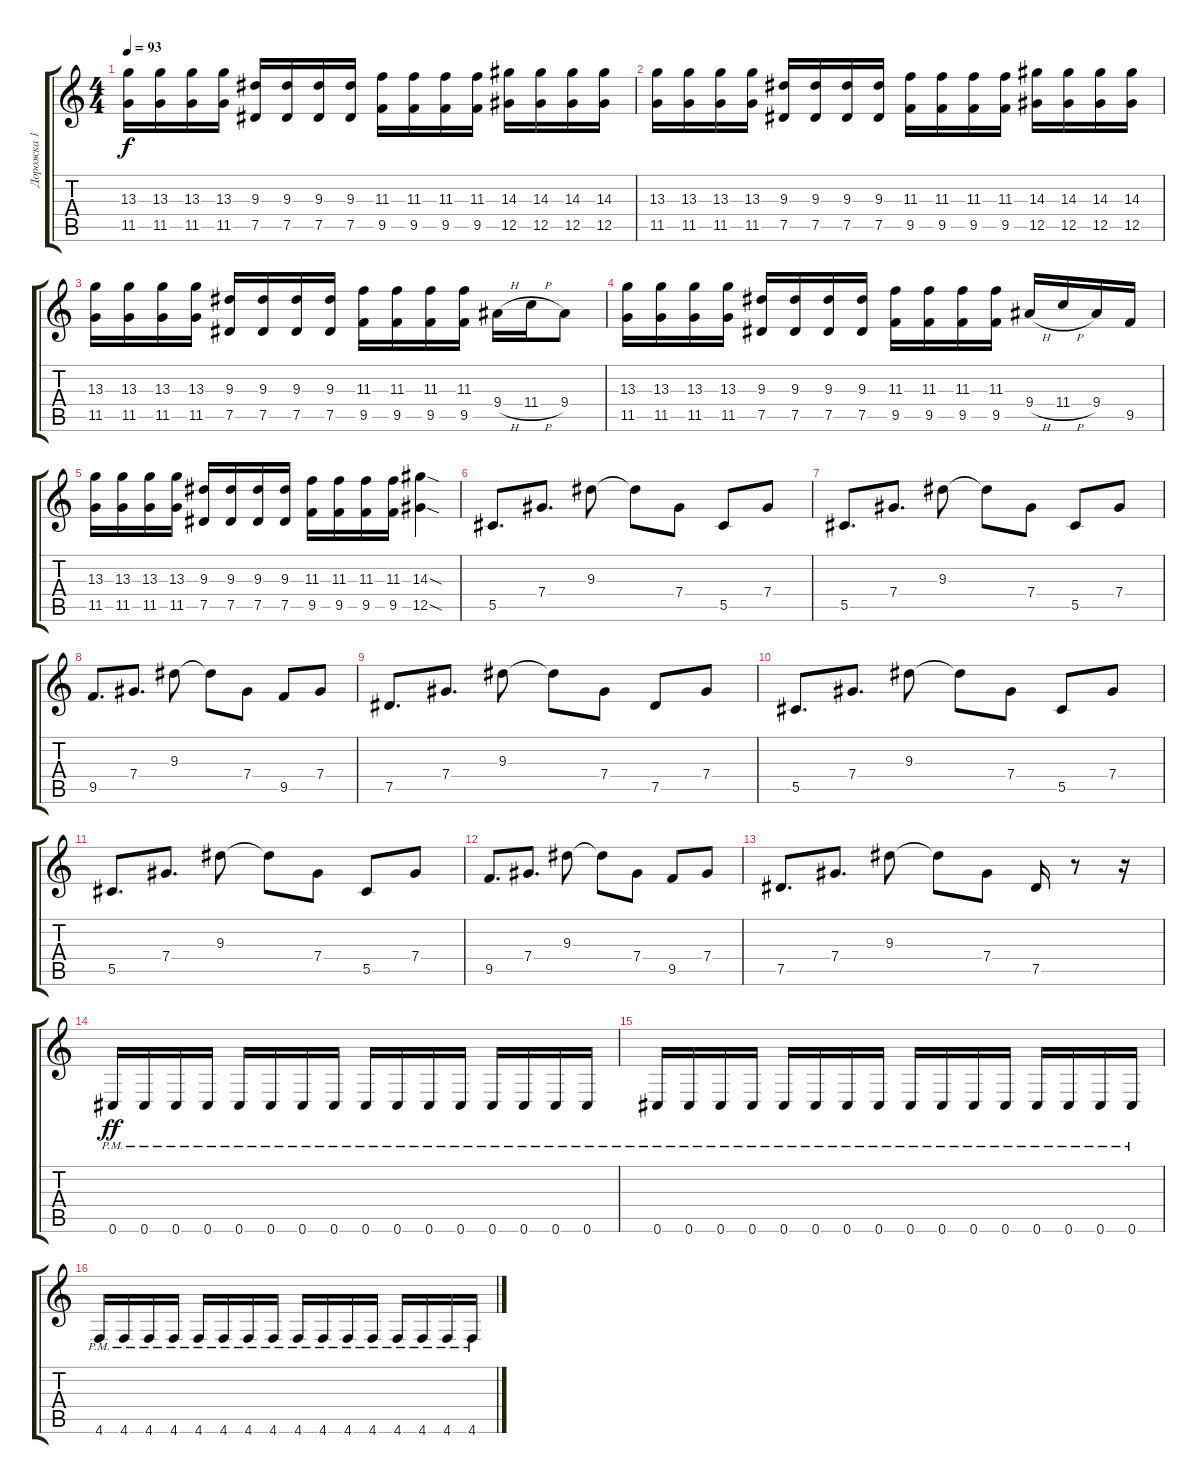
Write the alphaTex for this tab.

\track ("Дорожка 1" "Дорожка 1") {instrument electricguitarclean}
\staff {score tabs}
\tuning (Eb4 Bb3 Gb3 Db3 Ab2 Db2) {hide}
\ts (4 4)
\tempo 93
\clef g2
\ks c
(13.3 11.5).16{dy f} (13.3 11.5).16 (13.3 11.5).16 (13.3 11.5).16 (9.3 7.5).16 (9.3 7.5).16 (9.3 7.5).16 (9.3 7.5).16 (11.3 9.5).16 (11.3 9.5).16 (11.3 9.5).16 (11.3 9.5).16 (14.3 12.5).16 (14.3 12.5).16 (14.3 12.5).16 (14.3 12.5).16 |
(13.3 11.5).16 (13.3 11.5).16 (13.3 11.5).16 (13.3 11.5).16 (9.3 7.5).16 (9.3 7.5).16 (9.3 7.5).16 (9.3 7.5).16 (11.3 9.5).16 (11.3 9.5).16 (11.3 9.5).16 (11.3 9.5).16 (14.3 12.5).16 (14.3 12.5).16 (14.3 12.5).16 (14.3 12.5).16 |
(13.3 11.5).16 (13.3 11.5).16 (13.3 11.5).16 (13.3 11.5).16 (9.3 7.5).16 (9.3 7.5).16 (9.3 7.5).16 (9.3 7.5).16 (11.3 9.5).16 (11.3 9.5).16 (11.3 9.5).16 (11.3 9.5).16 9.4{h}.16 11.4{h}.16 9.4.8 |
(13.3 11.5).16 (13.3 11.5).16 (13.3 11.5).16 (13.3 11.5).16 (9.3 7.5).16 (9.3 7.5).16 (9.3 7.5).16 (9.3 7.5).16 (11.3 9.5).16 (11.3 9.5).16 (11.3 9.5).16 (11.3 9.5).16 9.4{h}.16 11.4{h}.16 9.4.16 9.5.16 |
(13.3 11.5).16 (13.3 11.5).16 (13.3 11.5).16 (13.3 11.5).16 (9.3 7.5).16 (9.3 7.5).16 (9.3 7.5).16 (9.3 7.5).16 (11.3 9.5).16 (11.3 9.5).16 (11.3 9.5).16 (11.3 9.5).16 (14.3{sod} 12.5{sod}).4 |
5.5.8{d volume 12 instrument electricguitarclean} 7.4.8{d} 9.3.8 9.3{t}.8 7.4.8 5.5.8 7.4.8 |
5.5.8{d} 7.4.8{d} 9.3.8 9.3{t}.8 7.4.8 5.5.8 7.4.8 |
9.5.8{d} 7.4.8{d} 9.3.8 9.3{t}.8 7.4.8 9.5.8 7.4.8 |
7.5.8{d} 7.4.8{d} 9.3.8 9.3{t}.8 7.4.8 7.5.8 7.4.8 |
5.5.8{d} 7.4.8{d} 9.3.8 9.3{t}.8 7.4.8 5.5.8 7.4.8 |
5.5.8{d} 7.4.8{d} 9.3.8 9.3{t}.8 7.4.8 5.5.8 7.4.8 |
9.5.8{d} 7.4.8{d} 9.3.8 9.3{t}.8 7.4.8 9.5.8 7.4.8 |
7.5.8{d} 7.4.8{d} 9.3.8 9.3{t}.8 7.4.8 7.5.16 r.8 r.16 |
0.6{pm}.16{dy ff instrument distortionguitar} 0.6{pm}.16 0.6{pm}.16 0.6{pm}.16 0.6{pm}.16 0.6{pm}.16 0.6{pm}.16 0.6{pm}.16 0.6{pm}.16 0.6{pm}.16 0.6{pm}.16 0.6{pm}.16 0.6{pm}.16 0.6{pm}.16 0.6{pm}.16 0.6{pm}.16 |
0.6{pm}.16 0.6{pm}.16 0.6{pm}.16 0.6{pm}.16 0.6{pm}.16 0.6{pm}.16 0.6{pm}.16 0.6{pm}.16 0.6{pm}.16 0.6{pm}.16 0.6{pm}.16 0.6{pm}.16 0.6{pm}.16 0.6{pm}.16 0.6{pm}.16 0.6{pm}.16 |
4.6{pm}.16 4.6{pm}.16 4.6{pm}.16 4.6{pm}.16 4.6{pm}.16 4.6{pm}.16 4.6{pm}.16 4.6{pm}.16 4.6{pm}.16 4.6{pm}.16 4.6{pm}.16 4.6{pm}.16 4.6{pm}.16 4.6{pm}.16 4.6{pm}.16 4.6{pm}.16
